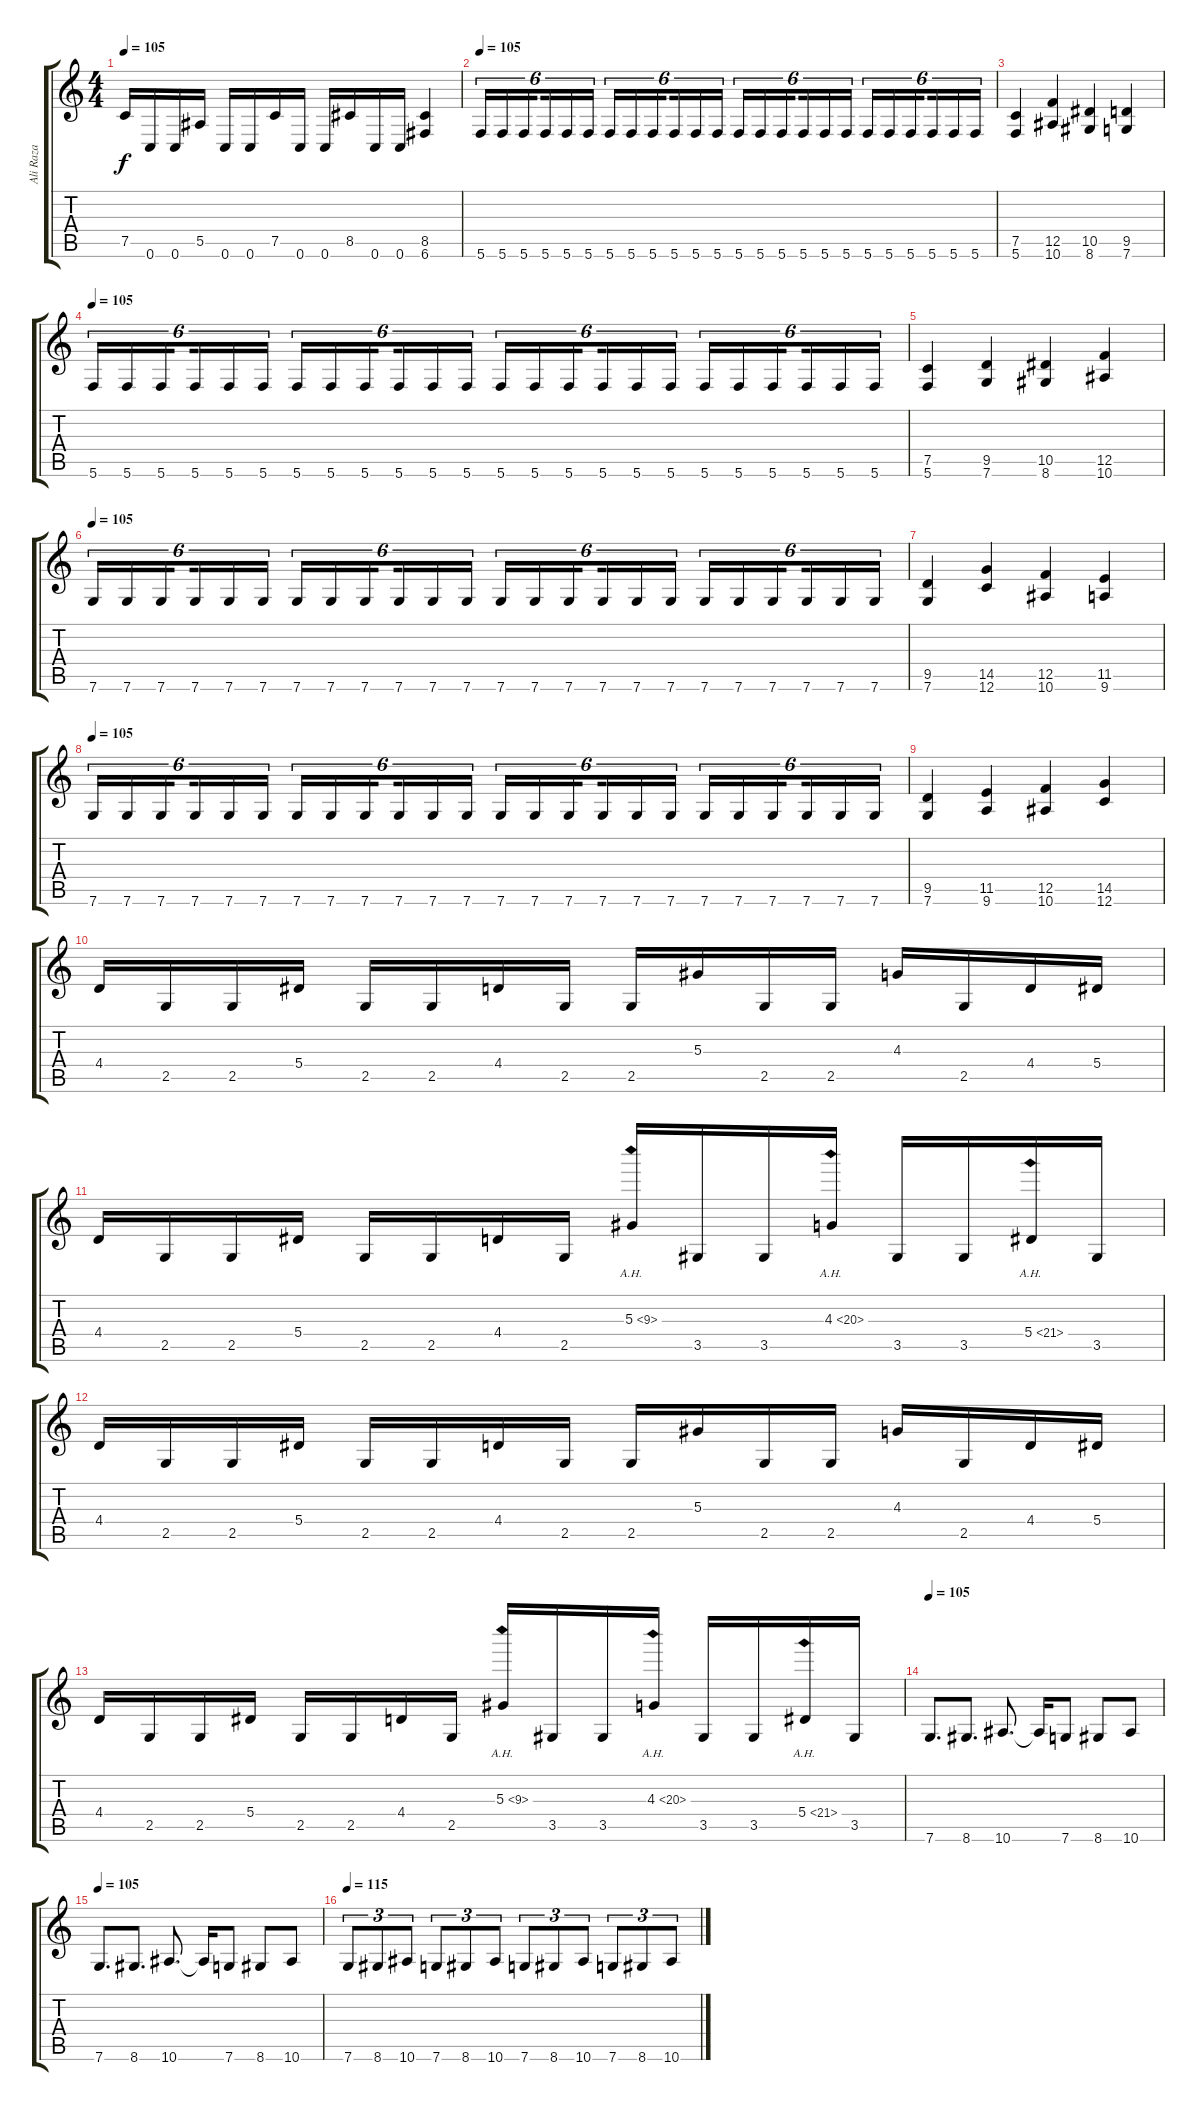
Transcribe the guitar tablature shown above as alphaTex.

\track ("Ali Raza" "Ali Raza") {instrument overdrivenguitar}
\staff {score tabs}
\tuning (C4 G3 Eb3 Bb2 F2 C2) {hide}
\ts (4 4)
\tempo 105
\clef g2
\ks c
7.5.16{dy f} 0.6.16 0.6.16 5.5.16 0.6.16 0.6.16 7.5.16 0.6.16 0.6.16 8.5.16 0.6.16 0.6.16 (8.5 6.6).4 |
\tempo 105
5.6.16{tu (6 4)} 5.6.16{tu (6 4)} 5.6.16{tu (6 4) beam splitsecondary} 5.6.16{tu (6 4)} 5.6.16{tu (6 4)} 5.6.16{tu (6 4)} 5.6.16{tu (6 4)} 5.6.16{tu (6 4)} 5.6.16{tu (6 4) beam splitsecondary} 5.6.16{tu (6 4)} 5.6.16{tu (6 4)} 5.6.16{tu (6 4)} 5.6.16{tu (6 4)} 5.6.16{tu (6 4)} 5.6.16{tu (6 4) beam splitsecondary} 5.6.16{tu (6 4)} 5.6.16{tu (6 4)} 5.6.16{tu (6 4)} 5.6.16{tu (6 4)} 5.6.16{tu (6 4)} 5.6.16{tu (6 4) beam splitsecondary} 5.6.16{tu (6 4)} 5.6.16{tu (6 4)} 5.6.16{tu (6 4)} |
(7.5 5.6).4 (12.5 10.6).4 (10.5 8.6).4 (9.5 7.6).4 |
\tempo 105
5.6.16{tu (6 4)} 5.6.16{tu (6 4)} 5.6.16{tu (6 4) beam splitsecondary} 5.6.16{tu (6 4)} 5.6.16{tu (6 4)} 5.6.16{tu (6 4)} 5.6.16{tu (6 4)} 5.6.16{tu (6 4)} 5.6.16{tu (6 4) beam splitsecondary} 5.6.16{tu (6 4)} 5.6.16{tu (6 4)} 5.6.16{tu (6 4)} 5.6.16{tu (6 4)} 5.6.16{tu (6 4)} 5.6.16{tu (6 4) beam splitsecondary} 5.6.16{tu (6 4)} 5.6.16{tu (6 4)} 5.6.16{tu (6 4)} 5.6.16{tu (6 4)} 5.6.16{tu (6 4)} 5.6.16{tu (6 4) beam splitsecondary} 5.6.16{tu (6 4)} 5.6.16{tu (6 4)} 5.6.16{tu (6 4)} |
(7.5 5.6).4 (9.5 7.6).4 (10.5 8.6).4 (12.5 10.6).4 |
\tempo 105
7.6.16{tu (6 4)} 7.6.16{tu (6 4)} 7.6.16{tu (6 4) beam splitsecondary} 7.6.16{tu (6 4)} 7.6.16{tu (6 4)} 7.6.16{tu (6 4)} 7.6.16{tu (6 4)} 7.6.16{tu (6 4)} 7.6.16{tu (6 4) beam splitsecondary} 7.6.16{tu (6 4)} 7.6.16{tu (6 4)} 7.6.16{tu (6 4)} 7.6.16{tu (6 4)} 7.6.16{tu (6 4)} 7.6.16{tu (6 4) beam splitsecondary} 7.6.16{tu (6 4)} 7.6.16{tu (6 4)} 7.6.16{tu (6 4)} 7.6.16{tu (6 4)} 7.6.16{tu (6 4)} 7.6.16{tu (6 4) beam splitsecondary} 7.6.16{tu (6 4)} 7.6.16{tu (6 4)} 7.6.16{tu (6 4)} |
(9.5 7.6).4 (14.5 12.6).4 (12.5 10.6).4 (11.5 9.6).4 |
\tempo 105
7.6.16{tu (6 4)} 7.6.16{tu (6 4)} 7.6.16{tu (6 4) beam splitsecondary} 7.6.16{tu (6 4)} 7.6.16{tu (6 4)} 7.6.16{tu (6 4)} 7.6.16{tu (6 4)} 7.6.16{tu (6 4)} 7.6.16{tu (6 4) beam splitsecondary} 7.6.16{tu (6 4)} 7.6.16{tu (6 4)} 7.6.16{tu (6 4)} 7.6.16{tu (6 4)} 7.6.16{tu (6 4)} 7.6.16{tu (6 4) beam splitsecondary} 7.6.16{tu (6 4)} 7.6.16{tu (6 4)} 7.6.16{tu (6 4)} 7.6.16{tu (6 4)} 7.6.16{tu (6 4)} 7.6.16{tu (6 4) beam splitsecondary} 7.6.16{tu (6 4)} 7.6.16{tu (6 4)} 7.6.16{tu (6 4)} |
(9.5 7.6).4 (11.5 9.6).4 (12.5 10.6).4 (14.5 12.6).4 |
4.4.16 2.5.16 2.5.16 5.4.16 2.5.16 2.5.16 4.4.16 2.5.16 2.5.16 5.3.16 2.5.16 2.5.16 4.3.16 2.5.16 4.4.16 5.4.16 |
4.4.16 2.5.16 2.5.16 5.4.16 2.5.16 2.5.16 4.4.16 2.5.16 5.3{ah 4}.16 3.5.16 3.5.16 4.3{ah 16}.16 3.5.16 3.5.16 5.4{ah 16}.16 3.5.16 |
4.4.16 2.5.16 2.5.16 5.4.16 2.5.16 2.5.16 4.4.16 2.5.16 2.5.16 5.3.16 2.5.16 2.5.16 4.3.16 2.5.16 4.4.16 5.4.16 |
4.4.16 2.5.16 2.5.16 5.4.16 2.5.16 2.5.16 4.4.16 2.5.16 5.3{ah 4}.16 3.5.16 3.5.16 4.3{ah 16}.16 3.5.16 3.5.16 5.4{ah 16}.16 3.5.16 |
\tempo 105
7.6.8{d} 8.6.8{d} 10.6.8{d} 10.6{t}.16 7.6.8 8.6.8 10.6.8 |
\tempo 105
7.6.8{d} 8.6.8{d} 10.6.8{d} 10.6{t}.16 7.6.8 8.6.8 10.6.8 |
\tempo 115
7.6.8{tu (3 2)} 8.6.8{tu (3 2)} 10.6.8{tu (3 2)} 7.6.8{tu (3 2)} 8.6.8{tu (3 2)} 10.6.8{tu (3 2)} 7.6.8{tu (3 2)} 8.6.8{tu (3 2)} 10.6.8{tu (3 2)} 7.6.8{tu (3 2)} 8.6.8{tu (3 2)} 10.6.8{tu (3 2)}
